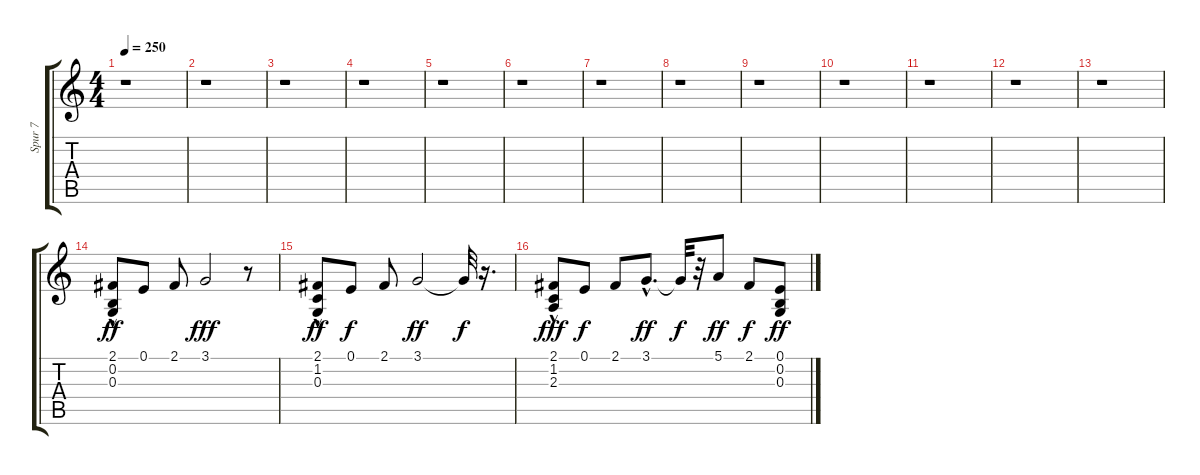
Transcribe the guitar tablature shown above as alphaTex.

\track ("Spur 7" "Spur 7") {instrument lead2sawtooth}
\staff {score tabs}
\tuning (E4 B3 G3 D3 A2 E2) {hide}
\ts (4 4)
\tempo 250
\clef g2
\ks c
r.1{dy f} |
r.1 |
r.1 |
r.1 |
r.1 |
r.1 |
r.1 |
r.1 |
r.1 |
r.1 |
r.1 |
r.1 |
r.1 |
(2.1 0.2{hac} 0.3{hac}).8{dy ff} 0.1.8 2.1.8 3.1.2{dy fff} r.8 |
(2.1 1.2{hac} 0.3{hac}).8{dy ff} 0.1.8{dy f} 2.1.8 3.1.2{dy ff} 3.1{t}.32{dy f} r.16{d} |
(2.1 1.2{hac} 2.3{hac}).8{dy fff} 0.1.8{dy f} 2.1.8 3.1{hac}.8{d dy ff} 3.1{t}.32{dy f} r.32 5.1.8{dy ff} 2.1.8{dy f} (0.1 0.2 0.3).8{dy ff}
